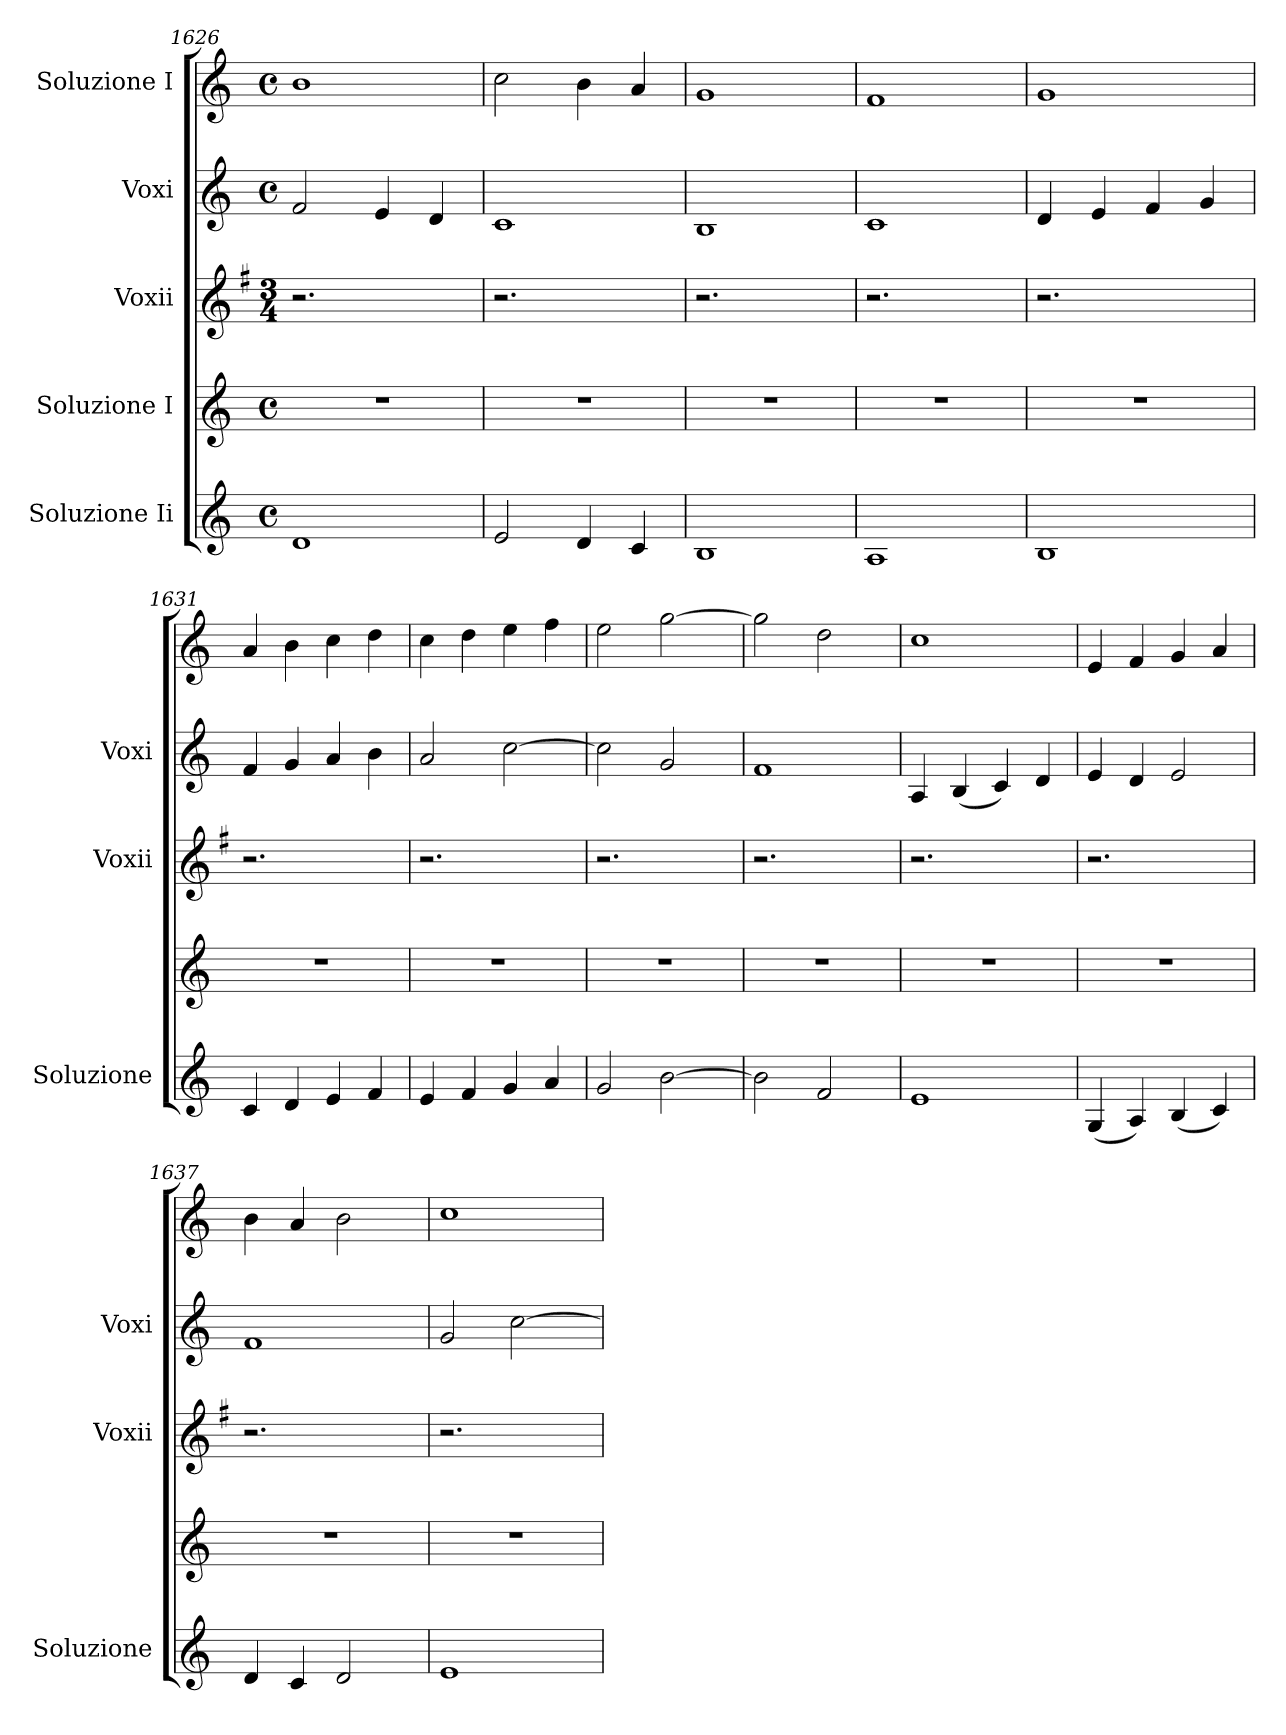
**kern	**kern	**kern	**kern	**kern
*part5	*part4	*part3	*part2	*part1
*staff5	*staff4	*staff3	*staff2	*staff1
*I"Soluzione Ii	*I"Soluzione I	*I"Voxii	*I"Voxi	*I"Soluzione I
*I'Soluzione	*	*I'Voxii	*I'Voxi	*
*clefG2	*clefG2	*clefG2	*clefG2	*clefG2
*k[]	*k[]	*k[f#]	*k[]	*k[]
*C:	*C:	*G:	*C:	*C:
*M4/4	*M4/4	*M3/4	*M4/4	*M4/4
*met(c)	*met(c)	*	*met(c)	*met(c)
=1626	=1626	=1626	=1626	=1626
1d	1r	2.r	2f/	1b
.	.	.	4e/	.
.	.	4ryy	4d/	.
=1627	=1627	=1627	=1627	=1627
2e/	1r	2.r	1c	2cc\
4d/	.	.	.	4b\
4c/	.	4ryy	.	4a/
=1628	=1628	=1628	=1628	=1628
1B	1r	2.r	1B	1g
.	.	4ryy	.	.
=1629	=1629	=1629	=1629	=1629
1A	1r	2.r	1c	1f
.	.	4ryy	.	.
=1630	=1630	=1630	=1630	=1630
1B	1r	2.r	4d/	1g
.	.	.	4e/	.
.	.	.	4f/	.
.	.	4ryy	4g/	.
=1631	=1631	=1631	=1631	=1631
4c/	1r	2.r	4f/	4a/
4d/	.	.	4g/	4b\
4e/	.	.	4a/	4cc\
4f/	.	4ryy	4b\	4dd\
!!LO:LB:g=z
=1632	=1632	=1632	=1632	=1632
4e/	1r	2.r	2a/	4cc\
4f/	.	.	.	4dd\
4g/	.	.	[>2cc\	4ee\
4a/	.	4ryy	.	4ff\
=1633	=1633	=1633	=1633	=1633
2g/	1r	2.r	2cc\]	2ee\
[>2b\	.	.	2g/	[>2gg\
.	.	4ryy	.	.
=1634	=1634	=1634	=1634	=1634
2b\]	1r	2.r	1f	2gg\]
2f/	.	.	.	2dd\
.	.	4ryy	.	.
=1635	=1635	=1635	=1635	=1635
1e	1r	2.r	4A/	1cc
.	.	.	(4B/	.
.	.	.	4c/)	.
.	.	4ryy	4d/	.
=1636	=1636	=1636	=1636	=1636
(4G/	1r	2.r	4e/	4e/
4A/)	.	.	4d/	4f/
(4B/	.	.	2e/	4g/
4c/)	.	4ryy	.	4a/
=1637	=1637	=1637	=1637	=1637
4d/	1r	2.r	1f	4b\
4c/	.	.	.	4a/
2d/	.	.	.	2b\
.	.	4ryy	.	.
=1638	=1638	=1638	=1638	=1638
1e	1r	2.r	2g/	1cc
.	.	.	[>2cc\	.
.	.	4ryy	.	.
=	=	=	=	=
*-	*-	*-	*-	*-
